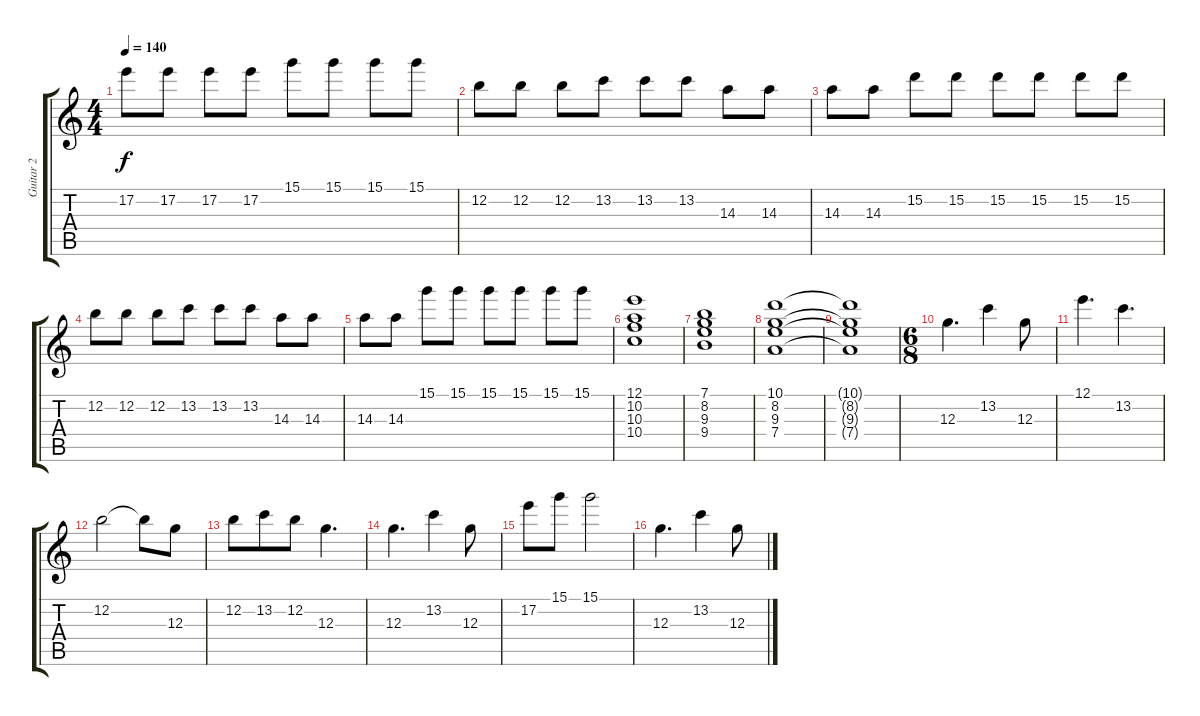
\track ("Guitar 2" "Guitar 2") {instrument distortionguitar}
\staff {score tabs}
\tuning (E4 B3 G3 D3 A2 D2) {hide}
\ts (4 4)
\tempo 140
\clef g2
\ks c
17.2.8{dy f} 17.2.8 17.2.8 17.2.8 15.1.8 15.1.8 15.1.8 15.1.8 |
12.2.8 12.2.8 12.2.8 13.2.8 13.2.8 13.2.8 14.3.8 14.3.8 |
14.3.8 14.3.8 15.2.8 15.2.8 15.2.8 15.2.8 15.2.8 15.2.8 |
12.2.8 12.2.8 12.2.8 13.2.8 13.2.8 13.2.8 14.3.8 14.3.8 |
14.3.8 14.3.8 15.1.8 15.1.8 15.1.8 15.1.8 15.1.8 15.1.8 |
(12.1 10.2 10.3 10.4).1{instrument electricguitarjazz} |
(7.1 8.2 9.3 9.4).1 |
(10.1 8.2 9.3 7.4).1 |
(10.1{t} 8.2{t} 9.3{t} 7.4{t}).1 |
\ts (6 8)
12.3.4{d instrument distortionguitar} 13.2.4 12.3.8 |
12.1.4{d} 13.2.4{d} |
12.2.2 12.2{t}.8 12.3.8 |
12.2.8 13.2.8 12.2.8 12.3.4{d} |
12.3.4{d instrument distortionguitar} 13.2.4 12.3.8 |
17.2.8 15.1.8 15.1.2 |
12.3.4{d instrument distortionguitar} 13.2.4 12.3.8
